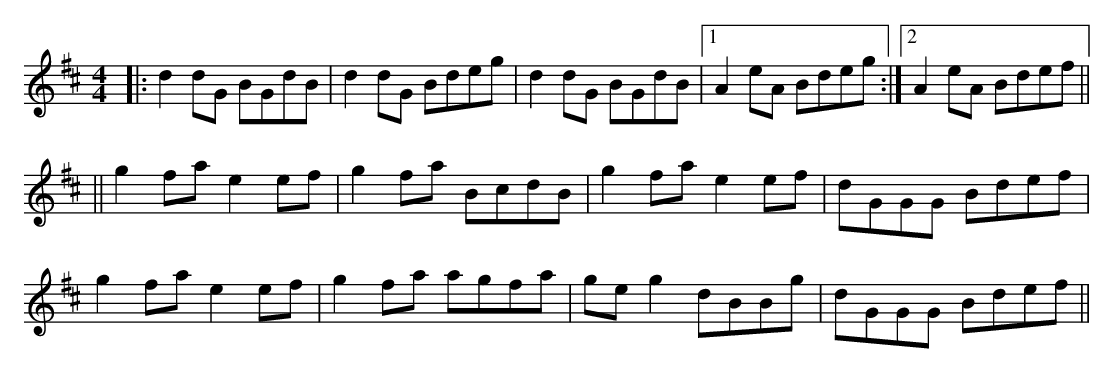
X:1
M:4/4
K:D
|: d2 dG BGdB| d2 dG Bdeg| d2 dG BGdB|1 A2 eA Bdeg:|2 A2 eA Bdef||
||g2 fa e2 ef| g2 fa BcdB| g2 fa e2 ef| dGGG Bdef|
g2 fa e2 ef| g2 fa agfa| ge g2 dBBg| dGGG Bdef||
